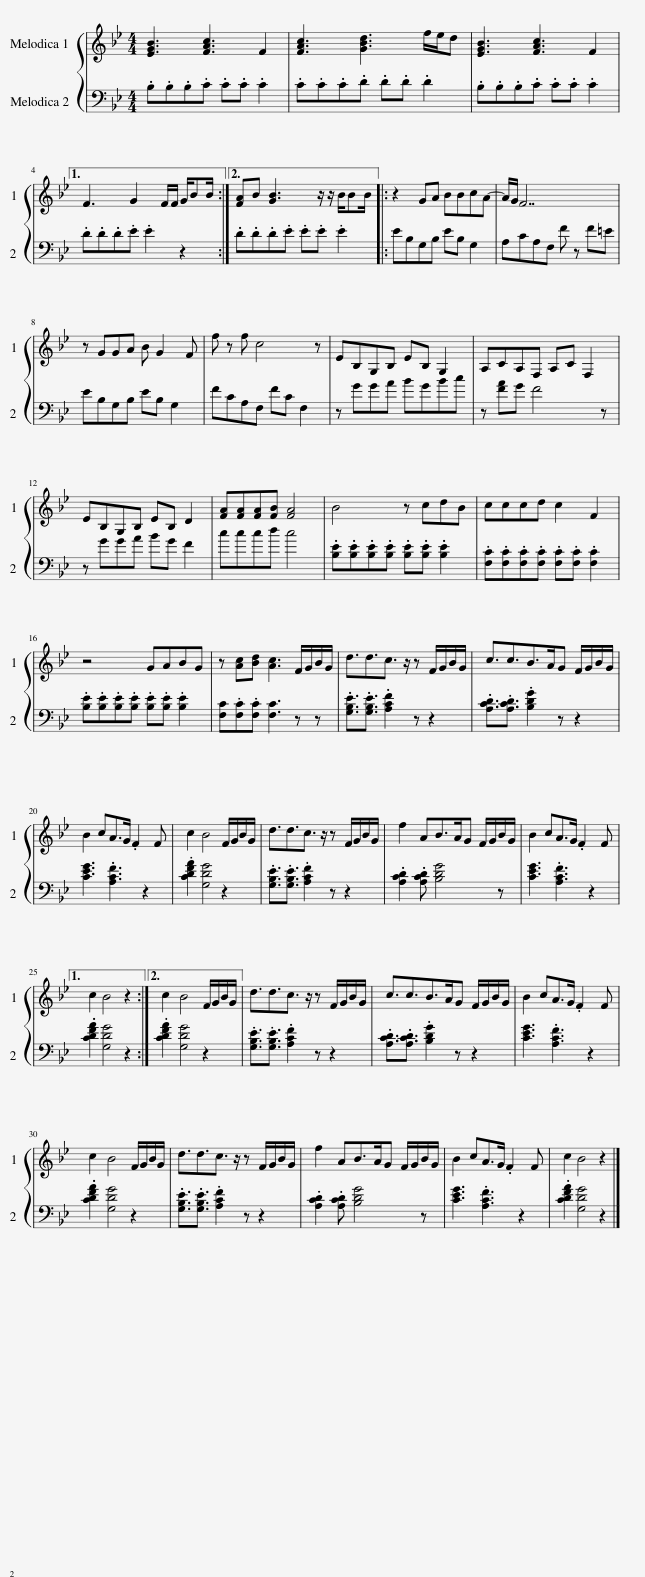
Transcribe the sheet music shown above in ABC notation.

X:1
%%score { 1 2 }
L:1/8
M:4/4
I:linebreak $
K:Bb
V:1 treble
V:2 bass
V:1
 [EGB]3 [FAc]3 F2 | [FAc]3 [GBd]3 f/e/d | [EGB]3 [FAc]3 F2 |1$ F3 G2 F/F/ G/BB/ :|2 [FA]B [GB]3 z/ z/ B/BB/ |: %5
 z2 GA BBcA- | A/G/ F7 |$ z GGA B G2 F | f z f c4 z | EB,G,B, EB, G,2 | %10
 A,CA,F, A,C F,2 |$ EB,G,B, EB, D2 | [FA][FA][FA][FB] [FA]4 | B4 z cdB | cccd c2 F2 |$ %15
 z4 GABG | z [Ac][Bd] [Ac]3 F/G/B/G/ | d3/2d3/2c3/2 z/ z F/G/B/G/ | c3/2c3/2B>AG F/G/B/G/ |$ B2 cA>G .F2 F | %20
 c2 B4 F/G/B/G/ | d3/2d3/2c3/2 z/ z F/G/B/G/ | f2 AB>AG F/G/B/G/ | B2 cA>G .F2 F |1$ c2 B4 z2 :|2 %25
 c2 B4 F/G/B/G/ || d3/2d3/2c3/2 z/ z F/G/B/G/ | c3/2c3/2B>AG F/G/B/G/ | B2 cA>G .F2 F |$ c2 B4 F/G/B/G/ | %30
 d3/2d3/2c3/2 z/ z F/G/B/G/ | f2 AB>AG F/G/B/G/ | B2 cA>G .F2 F | c2 B4 z2 |] %34
V:2
 .B,.B,.B,.C .C.C .C2 | .C.C.C.D .D.D .D2 | .B,.B,.B,.C .C.C .C2 |1$ .D.D.D.E .E2 z2 :|2 .D.D.D.E .E.E .E2 |: %5
 EB,G,B, EB, G,2 | A,CA,F, F z F=E |$ EB,G,B, EB, G,2 | FCA,F, FC F,2 | z GGA BGBc | %10
 z [FA]G F4 z |$ z GGA BG F2 | cccd c4 | .[B,E].[B,E].[B,E].[B,E] .[B,E].[B,E] .[B,E]2 | .[F,C].[F,C].[F,C].[F,C] .[F,C].[F,C] .[F,C]2 |$ %15
 .[B,E].[B,E].[B,E].[B,E] .[B,E].[B,E] .[B,E]2 | [F,C].[F,C].[F,C] [F,C]3 z z | .[G,B,E]3/2.[G,B,E]3/2 .[A,CF]2 z z2 | .[A,CD]3/2.[A,CD]3/2 .[B,DG]2 z z2 |$ [CEG]3 .[A,CF]3 z2 | %20
 .[CDFA]2 [G,DG]4 z2 | .[G,B,E]3/2.[G,B,E]3/2 .[A,CF]2 z z2 | .[A,CD]2 .[A,CD] [B,DG]4 z | [CEG]3 .[A,CF]3 z2 |1$ .[CDFA]2 [G,DG]4 z2 :|2 %25
 .[CDFA]2 [G,DG]4 z2 || .[G,B,E]3/2.[G,B,E]3/2 .[A,CF]2 z z2 | .[A,CD]3/2.[A,CD]3/2 .[B,DG]2 z z2 | [CEG]3 .[A,CF]3 z2 |$ .[CDFA]2 [G,DG]4 z2 | %30
 .[G,B,E]3/2.[G,B,E]3/2 .[A,CF]2 z z2 | .[A,CD]2 .[A,CD] [B,DG]4 z | [CEG]3 .[A,CF]3 z2 | .[CDFA]2 [G,DG]4 z2 |] %34
